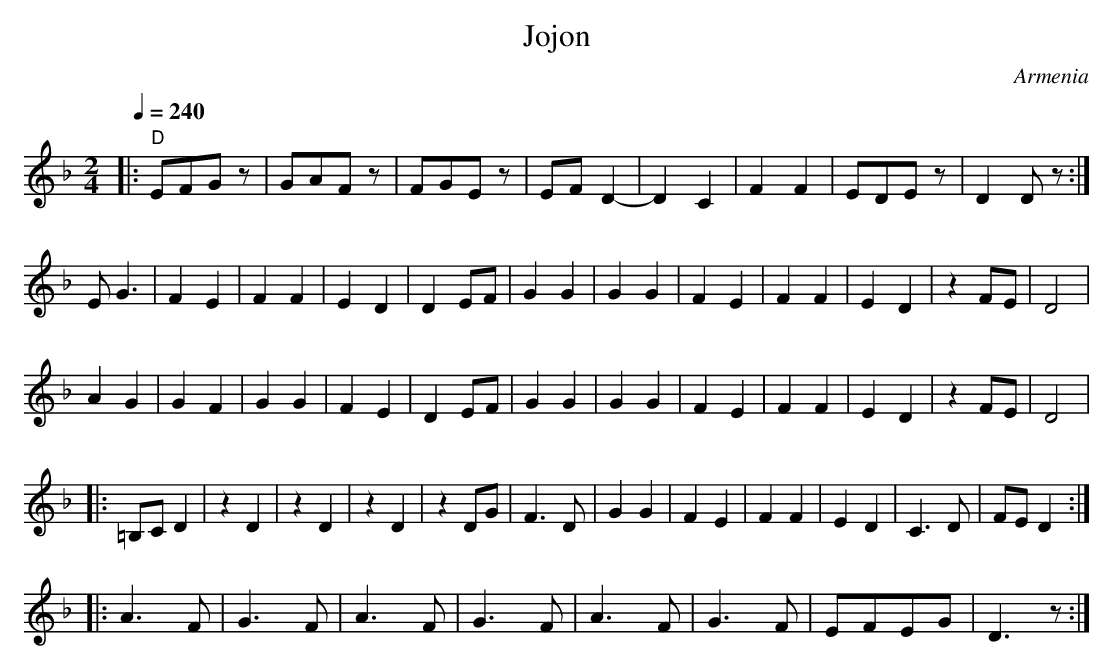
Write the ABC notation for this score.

X:1
T: Jojon
O: Armenia
M: 2/4
L: 1/8
Q:1/4=240
K: Dm
|:"D" EFGz|GAFz|FGEz|EFD2-|D2C2|F2F2|EDEz|D2Dz :|
  EG3     |F2E2|F2F2|E2D2 |D2EF|G2G2|G2G2|F2E2 |F2F2|E2D2|z2FE|D4   |
  A2G2    |G2F2|G2G2|F2E2 |D2EF|G2G2|G2G2|F2E2 |F2F2|E2D2|z2FE|D4   |
|:=B,CD2  |z2D2|z2D2|z2D2 |z2DG|F3D |G2G2|F2E2 |F2F2|E2D2|C3D |FED2 :|
|:A3F     |G3F |A3F |G3F  |A3F |G3F |EFEG|D3z  :|
